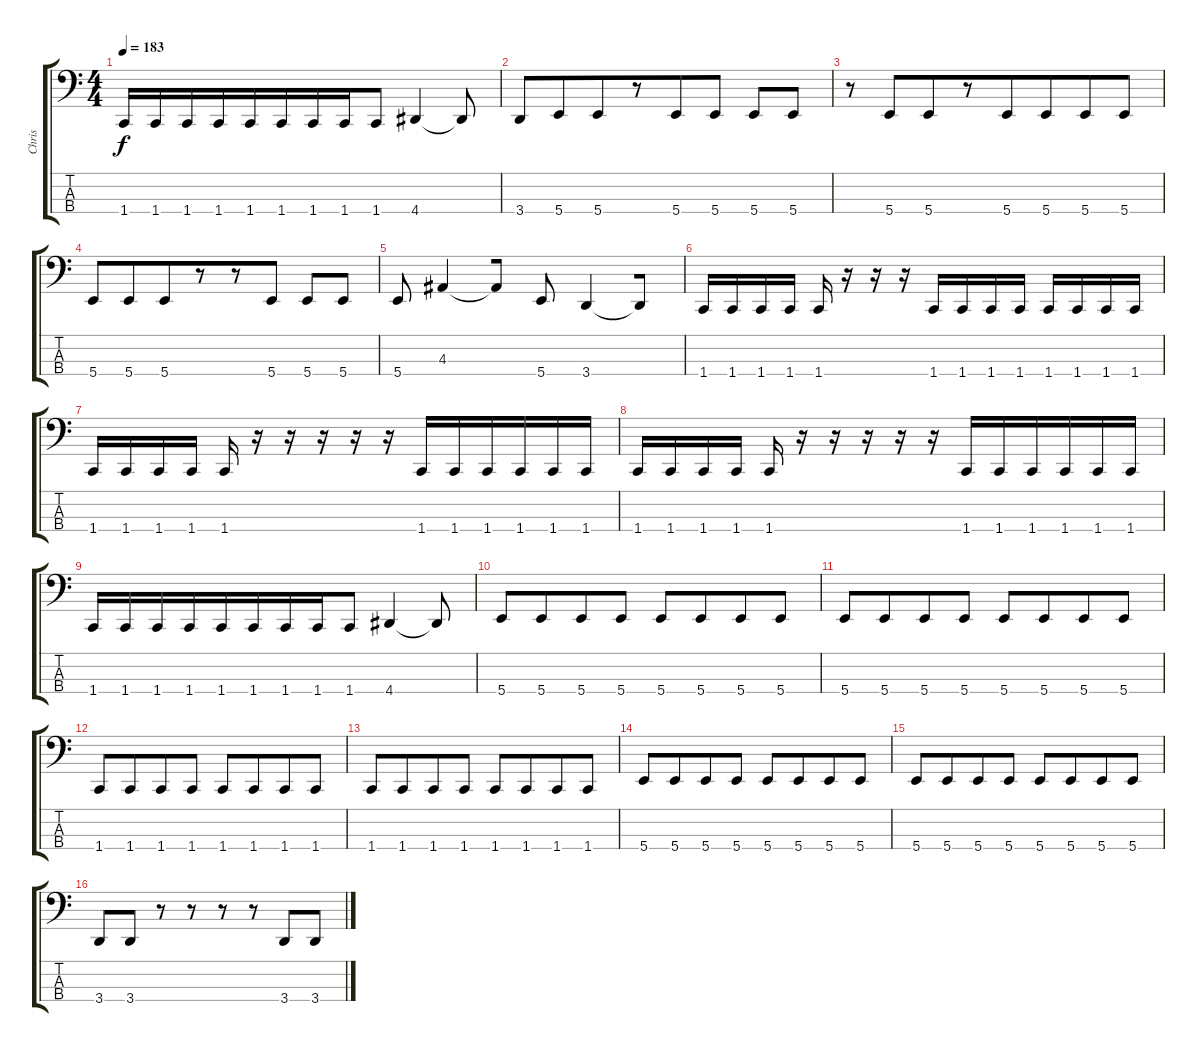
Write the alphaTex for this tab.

\track ("Chris" "Chris") {instrument electricbasspick}
\staff {score tabs}
\tuning (E2 B1 Gb1 B0) {hide}
\ts (4 4)
\tempo 183
\clef f4
\ks c
1.4.16{dy f} 1.4.16 1.4.16{beam merge} 1.4.16{beam merge} 1.4.16 1.4.16 1.4.16{beam merge} 1.4.16{beam merge} 1.4.8 4.4.4 4.4{t}.8 |
3.4.8 5.4.8{beam merge} 5.4.8{beam merge} r.8 5.4.8 5.4.8 5.4.8 5.4.8 |
r.8 5.4.8{beam merge} 5.4.8{beam merge} r.8{beam merge} 5.4.8 5.4.8{beam merge} 5.4.8 5.4.8 |
5.4.8 5.4.8{beam merge} 5.4.8{beam merge} r.8 r.8 5.4.8 5.4.8 5.4.8 |
5.4.8 4.3.4{beam merge} 4.3{t}.8 5.4.8 3.4.4{beam merge} 3.4{t}.8 |
1.4.16 1.4.16 1.4.16 1.4.16 1.4.16 r.16 r.16{beam merge} r.16{beam merge} 1.4.16 1.4.16 1.4.16{beam merge} 1.4.16 1.4.16 1.4.16{beam merge} 1.4.16{beam merge} 1.4.16 |
1.4.16 1.4.16 1.4.16{beam merge} 1.4.16 1.4.16 r.16 r.16 r.16{beam merge} r.16{beam merge} r.16 1.4.16{beam merge} 1.4.16{beam merge} 1.4.16 1.4.16 1.4.16 1.4.16 |
1.4.16 1.4.16 1.4.16 1.4.16 1.4.16 r.16 r.16 r.16 r.16 r.16{beam merge} 1.4.16 1.4.16{beam merge} 1.4.16{beam merge} 1.4.16 1.4.16 1.4.16 |
1.4.16 1.4.16 1.4.16{beam merge} 1.4.16{beam merge} 1.4.16 1.4.16 1.4.16{beam merge} 1.4.16{beam merge} 1.4.8 4.4.4 4.4{t}.8 |
5.4.8{beam merge} 5.4.8{beam merge} 5.4.8 5.4.8 5.4.8 5.4.8{beam merge} 5.4.8 5.4.8 |
5.4.8{beam merge} 5.4.8{beam merge} 5.4.8 5.4.8 5.4.8 5.4.8{beam merge} 5.4.8 5.4.8 |
1.4.8{beam merge} 1.4.8{beam merge} 1.4.8 1.4.8 1.4.8 1.4.8{beam merge} 1.4.8 1.4.8 |
1.4.8{beam merge} 1.4.8{beam merge} 1.4.8 1.4.8 1.4.8 1.4.8{beam merge} 1.4.8 1.4.8 |
5.4.8{beam merge} 5.4.8{beam merge} 5.4.8 5.4.8 5.4.8 5.4.8{beam merge} 5.4.8 5.4.8 |
5.4.8{beam merge} 5.4.8{beam merge} 5.4.8 5.4.8 5.4.8 5.4.8{beam merge} 5.4.8 5.4.8 |
3.4.8 3.4.8 r.8 r.8 r.8 r.8 3.4.8{beam merge} 3.4.8
